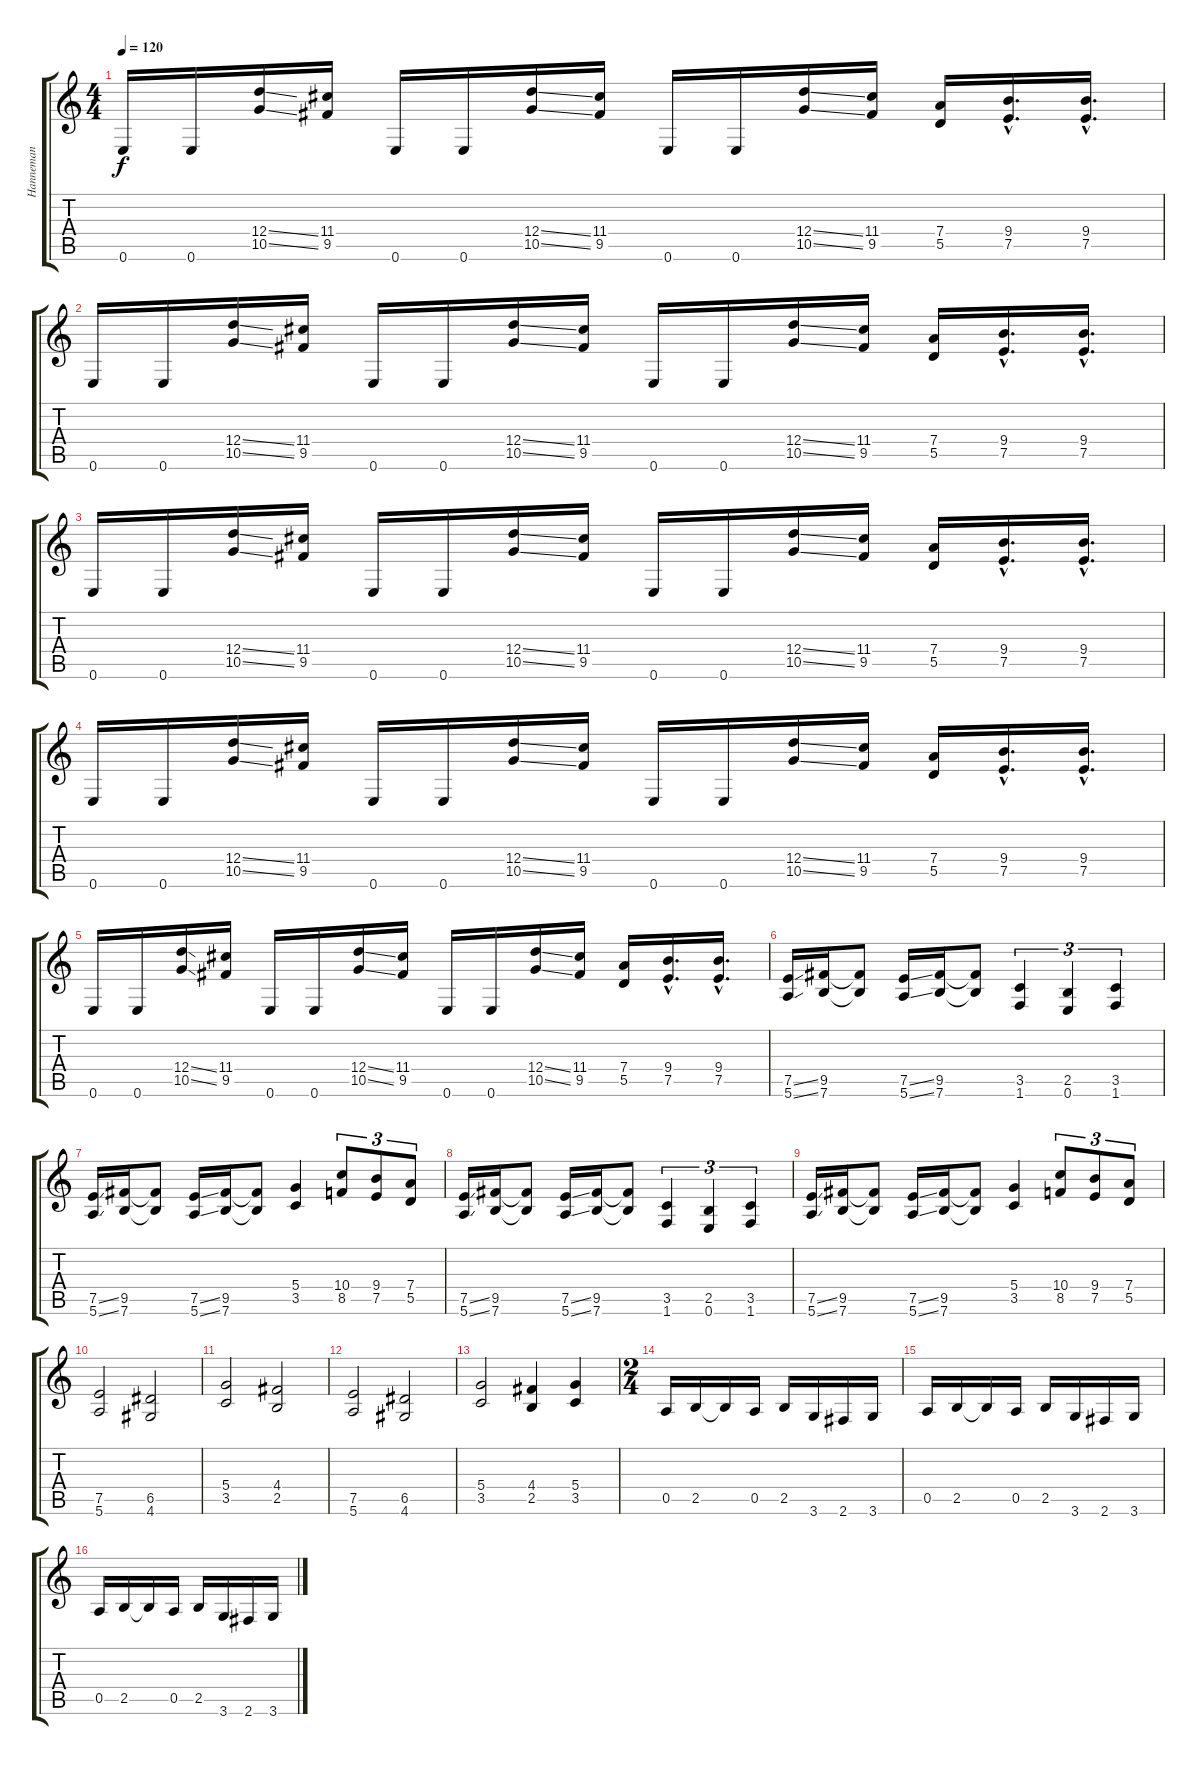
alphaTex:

\track ("Hanneman" "Hanneman") {instrument distortionguitar}
\staff {score tabs}
\tuning (E4 B3 G3 D3 A2 E2) {hide}
\ts (4 4)
\tempo 120
\clef g2
\ks c
0.6.16{dy f} 0.6.16 (12.4{ss} 10.5{ss}).16 (11.4 9.5).16 0.6.16 0.6.16 (12.4{ss} 10.5{ss}).16 (11.4 9.5).16 0.6.16 0.6.16 (12.4{ss} 10.5{ss}).16 (11.4 9.5).16 (7.4 5.5).16 (9.4{hac} 7.5{hac}).16{d} (9.4{hac} 7.5{hac}).16{d} |
0.6.16 0.6.16 (12.4{ss} 10.5{ss}).16 (11.4 9.5).16 0.6.16 0.6.16 (12.4{ss} 10.5{ss}).16 (11.4 9.5).16 0.6.16 0.6.16 (12.4{ss} 10.5{ss}).16 (11.4 9.5).16 (7.4 5.5).16 (9.4{hac} 7.5{hac}).16{d} (9.4{hac} 7.5{hac}).16{d} |
0.6.16 0.6.16 (12.4{ss} 10.5{ss}).16 (11.4 9.5).16 0.6.16 0.6.16 (12.4{ss} 10.5{ss}).16 (11.4 9.5).16 0.6.16 0.6.16 (12.4{ss} 10.5{ss}).16 (11.4 9.5).16 (7.4 5.5).16 (9.4{hac} 7.5{hac}).16{d} (9.4{hac} 7.5{hac}).16{d} |
0.6.16 0.6.16 (12.4{ss} 10.5{ss}).16 (11.4 9.5).16 0.6.16 0.6.16 (12.4{ss} 10.5{ss}).16 (11.4 9.5).16 0.6.16 0.6.16 (12.4{ss} 10.5{ss}).16 (11.4 9.5).16 (7.4 5.5).16 (9.4{hac} 7.5{hac}).16{d} (9.4{hac} 7.5{hac}).16{d} |
0.6.16 0.6.16 (12.4{ss} 10.5{ss}).16 (11.4 9.5).16 0.6.16 0.6.16 (12.4{ss} 10.5{ss}).16 (11.4 9.5).16 0.6.16 0.6.16 (12.4{ss} 10.5{ss}).16 (11.4 9.5).16 (7.4 5.5).16 (9.4{hac} 7.5{hac}).16{d} (9.4{hac} 7.5{hac}).16{d} |
(7.5{ss} 5.6{ss}).16 (9.5 7.6).16 (9.5{t} 7.6{t}).8 (7.5{ss} 5.6{ss}).16 (9.5 7.6).16 (9.5{t} 7.6{t}).8 (3.5 1.6).4{tu (3 2)} (2.5 0.6).4{tu (3 2)} (3.5 1.6).4{tu (3 2)} |
(7.5{ss} 5.6{ss}).16 (9.5 7.6).16 (9.5{t} 7.6{t}).8 (7.5{ss} 5.6{ss}).16 (9.5 7.6).16 (9.5{t} 7.6{t}).8 (5.4 3.5).4 (10.4 8.5).8{tu (3 2)} (9.4 7.5).8{tu (3 2)} (7.4 5.5).8{tu (3 2)} |
(7.5{ss} 5.6{ss}).16 (9.5 7.6).16 (9.5{t} 7.6{t}).8 (7.5{ss} 5.6{ss}).16 (9.5 7.6).16 (9.5{t} 7.6{t}).8 (3.5 1.6).4{tu (3 2)} (2.5 0.6).4{tu (3 2)} (3.5 1.6).4{tu (3 2)} |
(7.5{ss} 5.6{ss}).16 (9.5 7.6).16 (9.5{t} 7.6{t}).8 (7.5{ss} 5.6{ss}).16 (9.5 7.6).16 (9.5{t} 7.6{t}).8 (5.4 3.5).4 (10.4 8.5).8{tu (3 2)} (9.4 7.5).8{tu (3 2)} (7.4 5.5).8{tu (3 2)} |
(7.5 5.6).2 (6.5 4.6).2 |
(5.4 3.5).2 (4.4 2.5).2 |
(7.5 5.6).2 (6.5 4.6).2 |
(5.4 3.5).2 (4.4 2.5).4 (5.4 3.5).4 |
\ts (2 4)
0.5.16 2.5.16 2.5{t}.16 0.5.16 2.5.16 3.6.16 2.6.16 3.6.16 |
0.5.16 2.5.16 2.5{t}.16 0.5.16 2.5.16 3.6.16 2.6.16 3.6.16 |
0.5.16 2.5.16 2.5{t}.16 0.5.16 2.5.16 3.6.16 2.6.16 3.6.16
